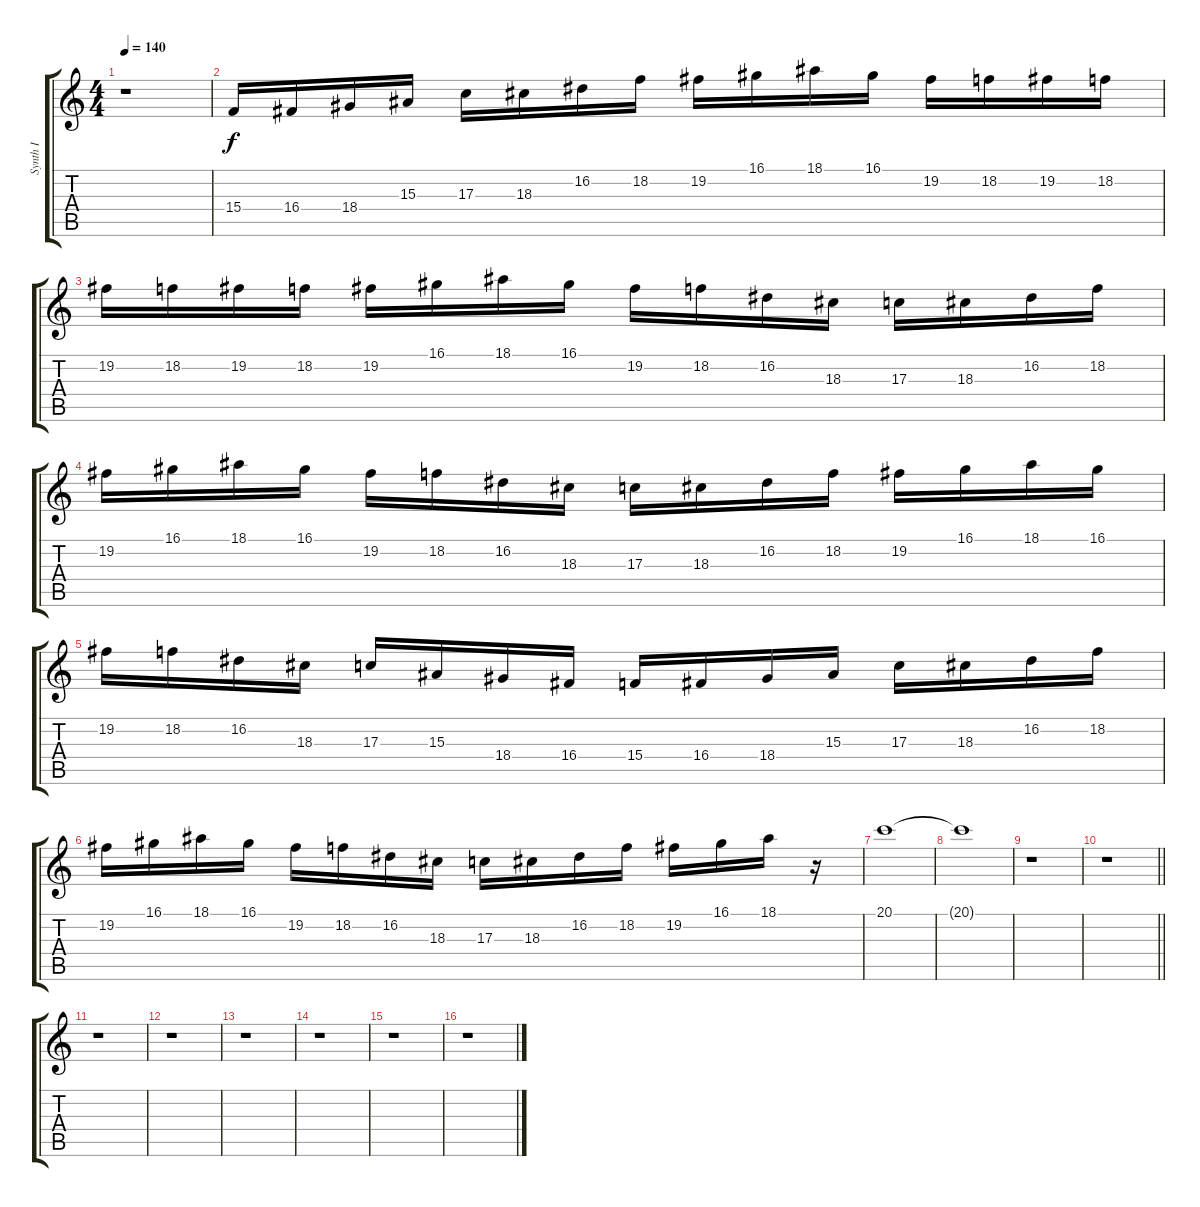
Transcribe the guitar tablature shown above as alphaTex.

\track ("Synth I" "Synth I") {instrument flute}
\staff {score tabs}
\tuning (E4 B3 G3 D3 A2 E2) {hide}
\ts (4 4)
\tempo 140
\clef g2
\ks c
r.1{dy f} |
15.4.16{volume 11 instrument piccolo} 16.4.16 18.4.16 15.3.16 17.3.16 18.3.16 16.2.16 18.2.16 19.2.16 16.1.16 18.1.16 16.1.16 19.2.16 18.2.16 19.2.16 18.2.16 |
19.2.16 18.2.16 19.2.16 18.2.16 19.2.16 16.1.16 18.1.16 16.1.16 19.2.16 18.2.16 16.2.16 18.3.16 17.3.16 18.3.16 16.2.16 18.2.16 |
19.2.16 16.1.16 18.1.16 16.1.16 19.2.16 18.2.16 16.2.16 18.3.16 17.3.16 18.3.16 16.2.16 18.2.16 19.2.16 16.1.16 18.1.16 16.1.16 |
19.2.16 18.2.16 16.2.16 18.3.16 17.3.16 15.3.16 18.4.16 16.4.16 15.4.16 16.4.16 18.4.16 15.3.16 17.3.16 18.3.16 16.2.16 18.2.16 |
19.2.16 16.1.16 18.1.16 16.1.16 19.2.16 18.2.16 16.2.16 18.3.16 17.3.16 18.3.16 16.2.16 18.2.16 19.2.16 16.1.16 18.1.16 r.16 |
20.1.1 |
20.1{t}.1 |
r.1 |
\barLineRight lightlight
r.1 |
r.1 |
r.1 |
r.1 |
r.1 |
r.1 |
r.1
